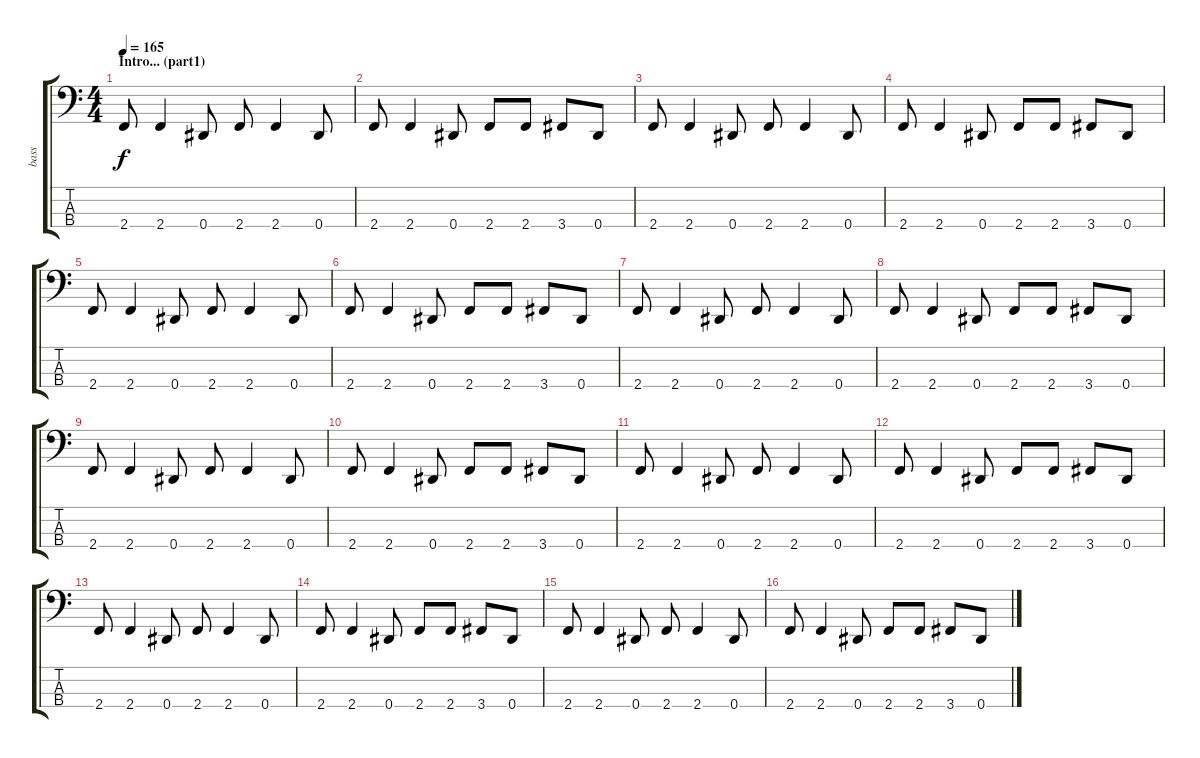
\track ("bass" "bass") {instrument electricbasspick}
\staff {score tabs}
\tuning (Gb2 Db2 Ab1 Eb1) {hide}
\ts (4 4)
\section ("" "Intro... (part1)")
\tempo 165
\clef f4
\ks c
2.4.8{dy f instrument electricbasspick} 2.4.4 0.4.8 2.4.8 2.4.4 0.4.8 |
2.4.8 2.4.4 0.4.8 2.4.8 2.4.8 3.4.8 0.4.8 |
2.4.8 2.4.4 0.4.8 2.4.8 2.4.4 0.4.8 |
2.4.8 2.4.4 0.4.8 2.4.8 2.4.8 3.4.8 0.4.8 |
2.4.8 2.4.4 0.4.8 2.4.8 2.4.4 0.4.8 |
2.4.8 2.4.4 0.4.8 2.4.8 2.4.8 3.4.8 0.4.8 |
2.4.8 2.4.4 0.4.8 2.4.8 2.4.4 0.4.8 |
2.4.8 2.4.4 0.4.8 2.4.8 2.4.8 3.4.8 0.4.8 |
2.4.8 2.4.4 0.4.8 2.4.8 2.4.4 0.4.8 |
2.4.8 2.4.4 0.4.8 2.4.8 2.4.8 3.4.8 0.4.8 |
2.4.8 2.4.4 0.4.8 2.4.8 2.4.4 0.4.8 |
2.4.8 2.4.4 0.4.8 2.4.8 2.4.8 3.4.8 0.4.8 |
2.4.8 2.4.4 0.4.8 2.4.8 2.4.4 0.4.8 |
2.4.8 2.4.4 0.4.8 2.4.8 2.4.8 3.4.8 0.4.8 |
2.4.8 2.4.4 0.4.8 2.4.8 2.4.4 0.4.8 |
2.4.8 2.4.4 0.4.8 2.4.8 2.4.8 3.4.8 0.4.8
